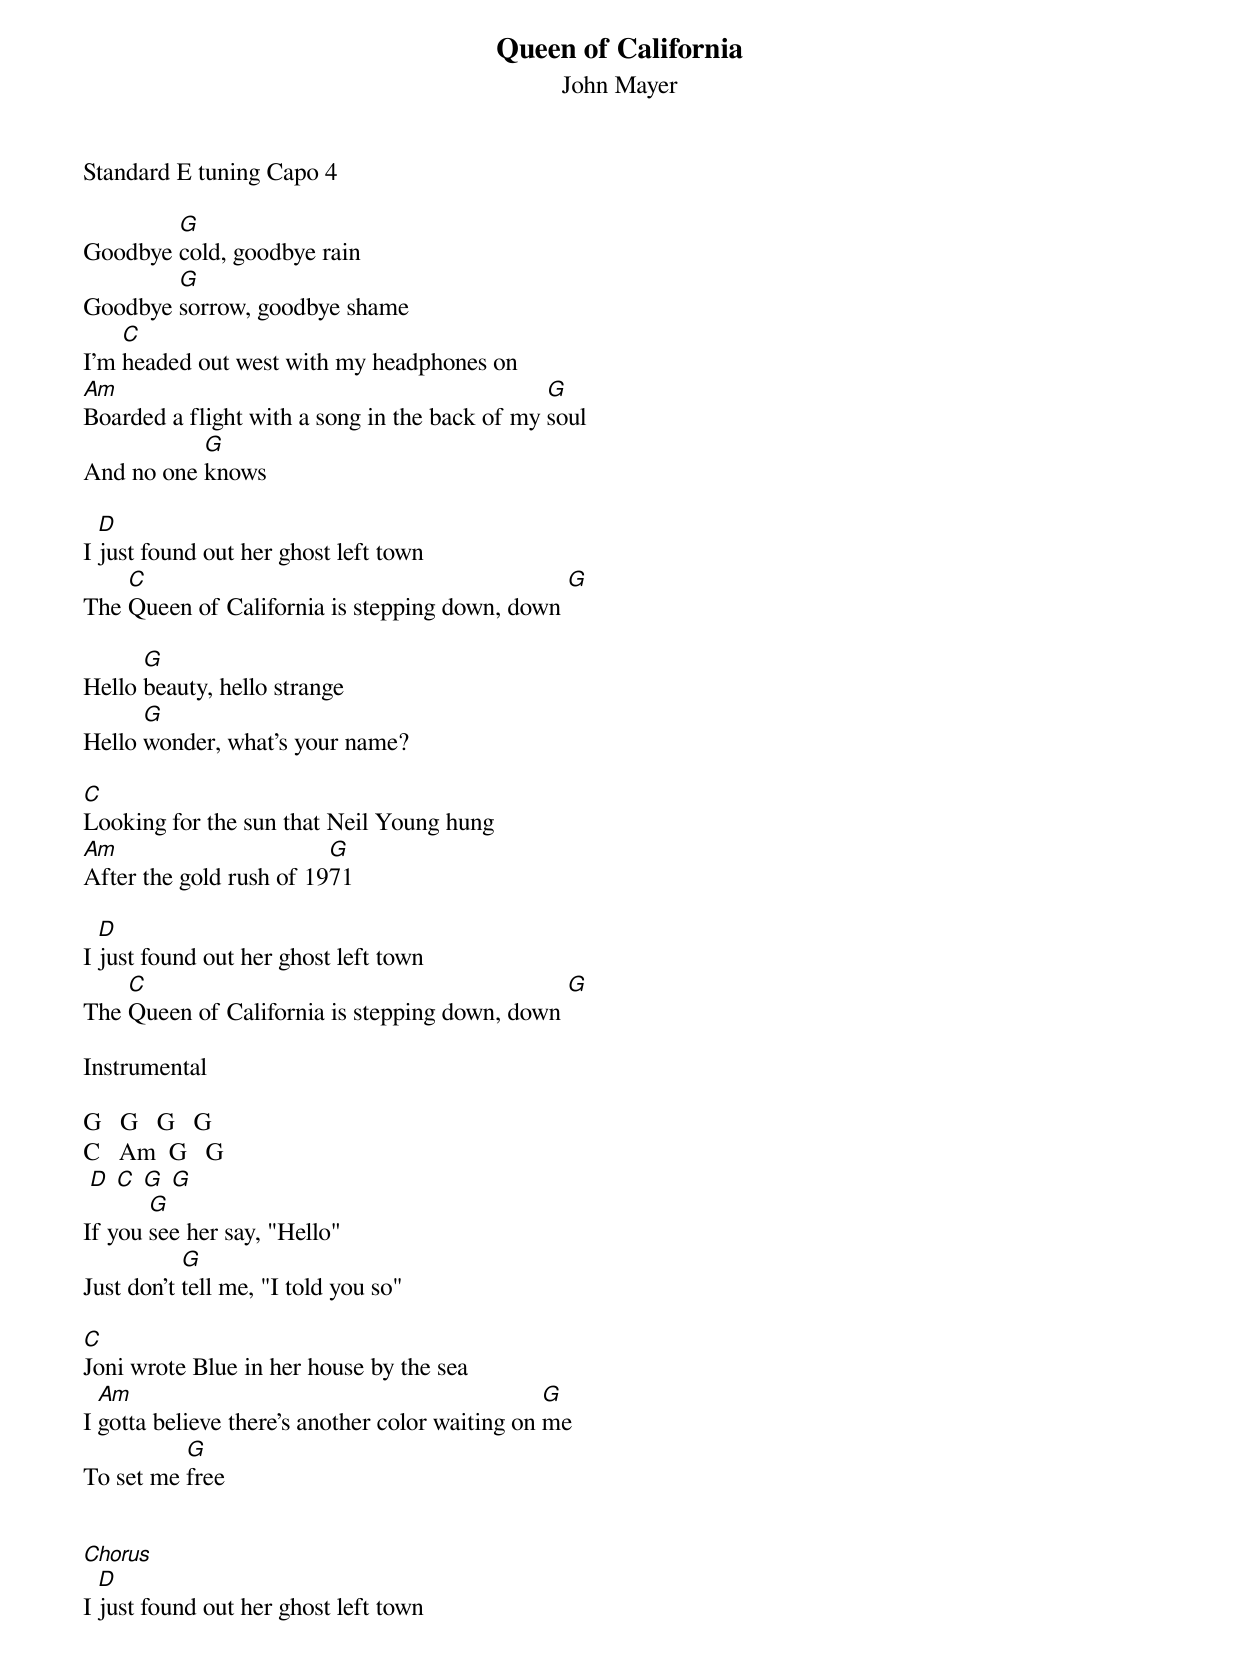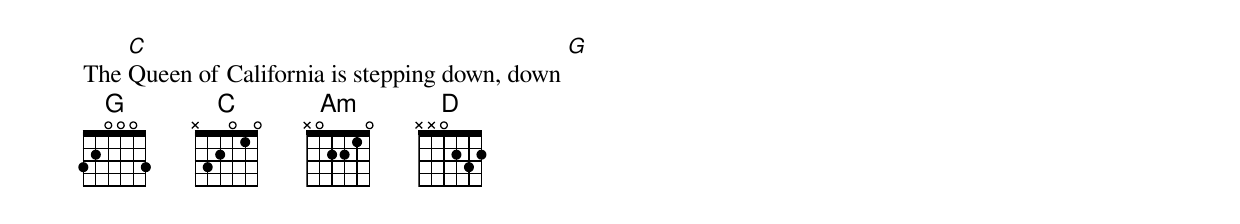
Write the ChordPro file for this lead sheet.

{title:Queen of California}
{subtitle:John Mayer}

Standard E tuning Capo 4

Goodbye [G]cold, goodbye rain
Goodbye [G]sorrow, goodbye shame
I'm [C]headed out west with my headphones on
[Am]Boarded a flight with a song in the back of my [G]soul
And no one [G]knows

I [D]just found out her ghost left town
The [C]Queen of California is stepping down, down [G]

Hello [G]beauty, hello strange
Hello [G]wonder, what's your name?

[C]Looking for the sun that Neil Young hung
[Am]After the gold rush of 19[G]71

I [D]just found out her ghost left town
The [C]Queen of California is stepping down, down [G]

Instrumental

G   G   G   G
C   Am  G   G
 [D] [C] [G] [G]
If you [G]see her say, "Hello"
Just don't [G]tell me, "I told you so"

[C]Joni wrote Blue in her house by the sea
I [Am]gotta believe there’s another color waiting on [G]me
To set me [G]free


[Chorus]
I [D]just found out her ghost left town
The [C]Queen of California is stepping down, down [G]
